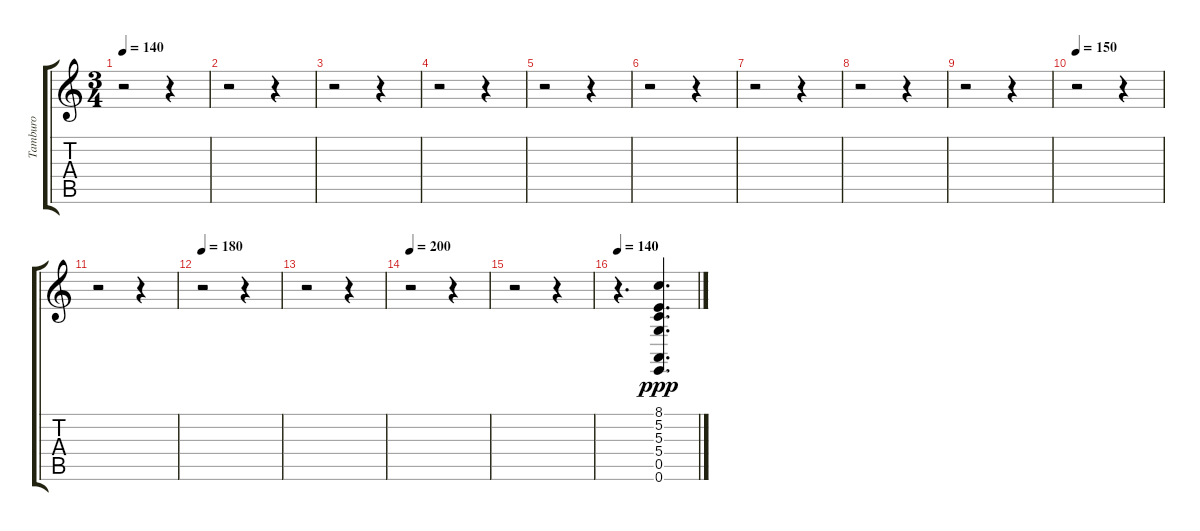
\track ("Tamburo" "Tamburo") {instrument taikodrum}
\staff {score tabs}
\tuning (E4 B3 G3 D3 A2 E2) {hide}
\ts (3 4)
\tempo 140
\clef g2
\ks c
r.2{dy ppp} r.4 |
r.2 r.4 |
r.2 r.4 |
r.2 r.4 |
r.2 r.4 |
r.2 r.4 |
r.2 r.4 |
r.2 r.4 |
r.2 r.4 |
\tempo 150
r.2 r.4 |
r.2 r.4 |
\tempo 180
r.2 r.4 |
r.2 r.4 |
\tempo 200
r.2 r.4 |
r.2 r.4 |
\tempo 140
r.4{d} (8.1 5.2 5.3 5.4 0.5 0.6).4{d}
